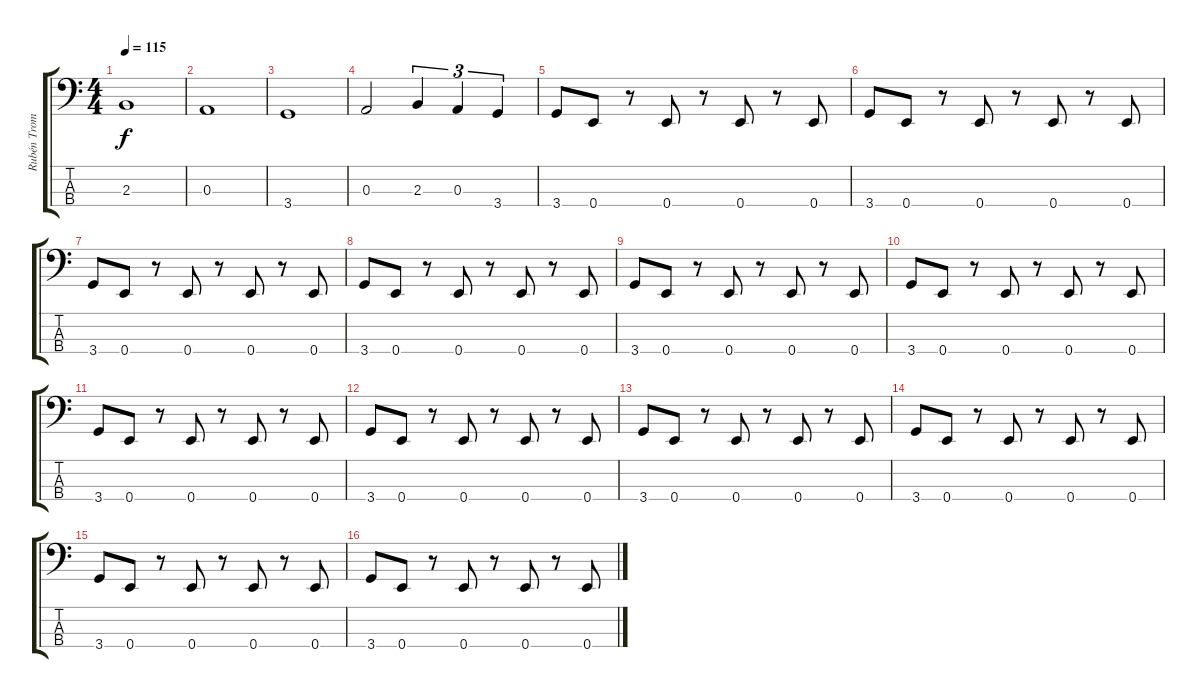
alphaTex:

\track ("Rubén Trombini" "Rubén Trom") {instrument electricbasspick}
\staff {score tabs}
\tuning (G2 D2 A1 E1) {hide}
\ts (4 4)
\tempo 115
\clef f4
\ks c
2.3.1{dy f} |
0.3.1 |
3.4.1 |
0.3.2 2.3.4{tu (3 2)} 0.3.4{tu (3 2)} 3.4.4{tu (3 2)} |
3.4.8 0.4.8 r.8 0.4.8 r.8 0.4.8 r.8 0.4.8 |
3.4.8 0.4.8 r.8 0.4.8 r.8 0.4.8 r.8 0.4.8 |
3.4.8 0.4.8 r.8 0.4.8 r.8 0.4.8 r.8 0.4.8 |
3.4.8 0.4.8 r.8 0.4.8 r.8 0.4.8 r.8 0.4.8 |
3.4.8 0.4.8 r.8 0.4.8 r.8 0.4.8 r.8 0.4.8 |
3.4.8 0.4.8 r.8 0.4.8 r.8 0.4.8 r.8 0.4.8 |
3.4.8 0.4.8 r.8 0.4.8 r.8 0.4.8 r.8 0.4.8 |
3.4.8 0.4.8 r.8 0.4.8 r.8 0.4.8 r.8 0.4.8 |
3.4.8 0.4.8 r.8 0.4.8 r.8 0.4.8 r.8 0.4.8 |
3.4.8 0.4.8 r.8 0.4.8 r.8 0.4.8 r.8 0.4.8 |
3.4.8 0.4.8 r.8 0.4.8 r.8 0.4.8 r.8 0.4.8 |
3.4.8 0.4.8 r.8 0.4.8 r.8 0.4.8 r.8 0.4.8
